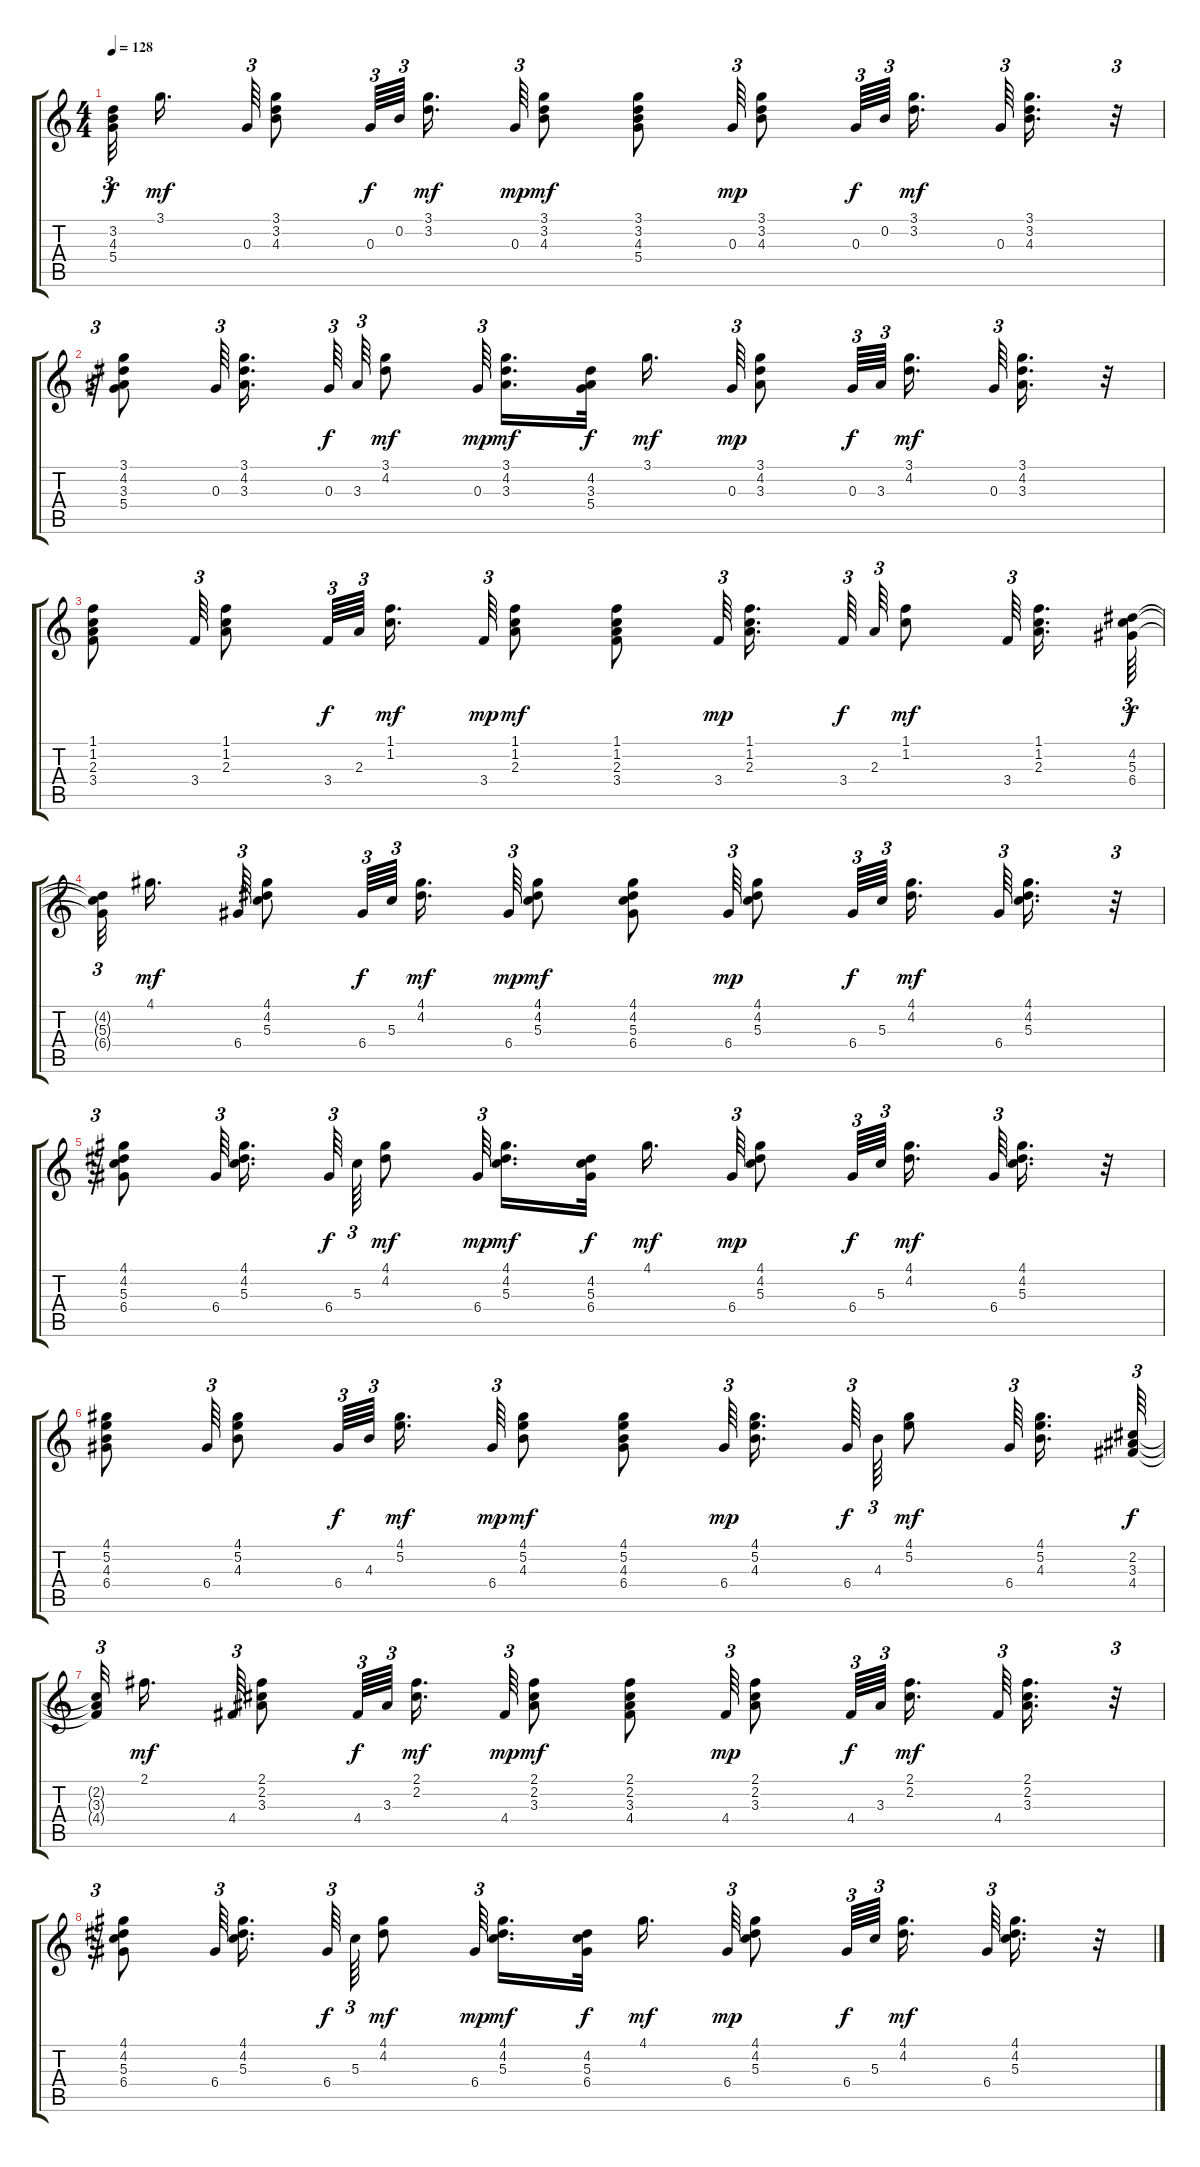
\track "" {instrument acousticguitarsteel}
\staff {score tabs}
\tuning (E4 B3 G3 D3 A2 E2) {hide}
\ts (4 4)
\tempo 128
\clef g2
\ks c
(3.2{t} 4.3{t} 5.4{t}).32{tu (3 2) dy f beam splitsecondary} 3.1.16{d dy mf beam splitsecondary} 0.3.64{tu (3 2)} (3.1 3.2 4.3).8 0.3.64{tu (3 2) dy f} 0.2.64{tu (3 2) beam splitsecondary} (3.1 3.2).16{d dy mf beam splitsecondary} 0.3.64{tu (3 2) dy mp} (3.1 3.2 4.3).8{dy mf} (3.1 3.2 4.3 5.4).8 0.3.64{tu (3 2) dy mp} (3.1 3.2 4.3).8 0.3.64{tu (3 2) dy f} 0.2.64{tu (3 2) beam splitsecondary} (3.1 3.2).16{d dy mf beam splitsecondary} 0.3.64{tu (3 2)} (3.1 3.2 4.3).16{d} r.32{tu (3 2)} |
r.64{tu (3 2)} (3.1 4.2 3.3 5.4).8 0.3.64{tu (3 2) beam splitsecondary} (3.1 4.2 3.3).16{d} 0.3.64{tu (3 2) dy f} 3.3.64{tu (3 2)} (3.1 4.2).8{dy mf} 0.3.64{tu (3 2) dy mp beam splitsecondary} (3.1 4.2 3.3).16{d dy mf} (4.2 3.3 5.4).32{dy f} 3.1.16{d dy mf beam splitsecondary} 0.3.64{tu (3 2) dy mp} (3.1 4.2 3.3).8 0.3.64{tu (3 2) dy f} 3.3.64{tu (3 2) beam splitsecondary} (3.1 4.2).16{d dy mf beam splitsecondary} 0.3.64{tu (3 2)} (3.1 4.2 3.3).16{d} r.32 |
(1.1 1.2 2.3 3.4).8 3.4.64{tu (3 2)} (1.1 1.2 2.3).8 3.4.64{tu (3 2) dy f} 2.3.64{tu (3 2) beam splitsecondary} (1.1 1.2).16{d dy mf beam splitsecondary} 3.4.64{tu (3 2) dy mp} (1.1 1.2 2.3).8{dy mf} (1.1 1.2 2.3 3.4).8 3.4.64{tu (3 2) dy mp beam splitsecondary} (1.1 1.2 2.3).16{d} 3.4.64{tu (3 2) dy f} 2.3.64{tu (3 2)} (1.1 1.2).8{dy mf} 3.4.64{tu (3 2) beam splitsecondary} (1.1 1.2 2.3).16{d} (4.2 5.3 6.4).64{tu (3 2) dy f} |
(4.2{t} 5.3{t} 6.4{t}).32{tu (3 2) beam splitsecondary} 4.1.16{d dy mf beam splitsecondary} 6.4.64{tu (3 2)} (4.1 4.2 5.3).8 6.4.64{tu (3 2) dy f} 5.3.64{tu (3 2) beam splitsecondary} (4.1 4.2).16{d dy mf beam splitsecondary} 6.4.64{tu (3 2) dy mp} (4.1 4.2 5.3).8{dy mf} (4.1 4.2 5.3 6.4).8 6.4.64{tu (3 2) dy mp} (4.1 4.2 5.3).8 6.4.64{tu (3 2) dy f} 5.3.64{tu (3 2) beam splitsecondary} (4.1 4.2).16{d dy mf beam splitsecondary} 6.4.64{tu (3 2)} (4.1 4.2 5.3).16{d} r.32{tu (3 2)} |
r.64{tu (3 2)} (4.1 4.2 5.3 6.4).8 6.4.64{tu (3 2) beam splitsecondary} (4.1 4.2 5.3).16{d} 6.4.64{tu (3 2) dy f} 5.3.64{tu (3 2)} (4.1 4.2).8{dy mf} 6.4.64{tu (3 2) dy mp beam splitsecondary} (4.1 4.2 5.3).16{d dy mf} (4.2 5.3 6.4).32{dy f} 4.1.16{d dy mf beam splitsecondary} 6.4.64{tu (3 2) dy mp} (4.1 4.2 5.3).8 6.4.64{tu (3 2) dy f} 5.3.64{tu (3 2) beam splitsecondary} (4.1 4.2).16{d dy mf beam splitsecondary} 6.4.64{tu (3 2)} (4.1 4.2 5.3).16{d} r.32 |
(4.1 5.2 4.3 6.4).8 6.4.64{tu (3 2)} (4.1 5.2 4.3).8 6.4.64{tu (3 2) dy f} 4.3.64{tu (3 2) beam splitsecondary} (4.1 5.2).16{d dy mf beam splitsecondary} 6.4.64{tu (3 2) dy mp} (4.1 5.2 4.3).8{dy mf} (4.1 5.2 4.3 6.4).8 6.4.64{tu (3 2) dy mp beam splitsecondary} (4.1 5.2 4.3).16{d} 6.4.64{tu (3 2) dy f} 4.3.64{tu (3 2)} (4.1 5.2).8{dy mf} 6.4.64{tu (3 2) beam splitsecondary} (4.1 5.2 4.3).16{d} (2.2 3.3 4.4).64{tu (3 2) dy f} |
(2.2{t} 3.3{t} 4.4{t}).32{tu (3 2) beam splitsecondary} 2.1.16{d dy mf beam splitsecondary} 4.4.64{tu (3 2)} (2.1 2.2 3.3).8 4.4.64{tu (3 2) dy f} 3.3.64{tu (3 2) beam splitsecondary} (2.1 2.2).16{d dy mf beam splitsecondary} 4.4.64{tu (3 2) dy mp} (2.1 2.2 3.3).8{dy mf} (2.1 2.2 3.3 4.4).8 4.4.64{tu (3 2) dy mp} (2.1 2.2 3.3).8 4.4.64{tu (3 2) dy f} 3.3.64{tu (3 2) beam splitsecondary} (2.1 2.2).16{d dy mf beam splitsecondary} 4.4.64{tu (3 2)} (2.1 2.2 3.3).16{d} r.32{tu (3 2)} |
r.64{tu (3 2)} (4.1 4.2 5.3 6.4).8 6.4.64{tu (3 2) beam splitsecondary} (4.1 4.2 5.3).16{d} 6.4.64{tu (3 2) dy f} 5.3.64{tu (3 2)} (4.1 4.2).8{dy mf} 6.4.64{tu (3 2) dy mp beam splitsecondary} (4.1 4.2 5.3).16{d dy mf} (4.2 5.3 6.4).32{dy f} 4.1.16{d dy mf beam splitsecondary} 6.4.64{tu (3 2) dy mp} (4.1 4.2 5.3).8 6.4.64{tu (3 2) dy f} 5.3.64{tu (3 2) beam splitsecondary} (4.1 4.2).16{d dy mf beam splitsecondary} 6.4.64{tu (3 2)} (4.1 4.2 5.3).16{d} r.32
